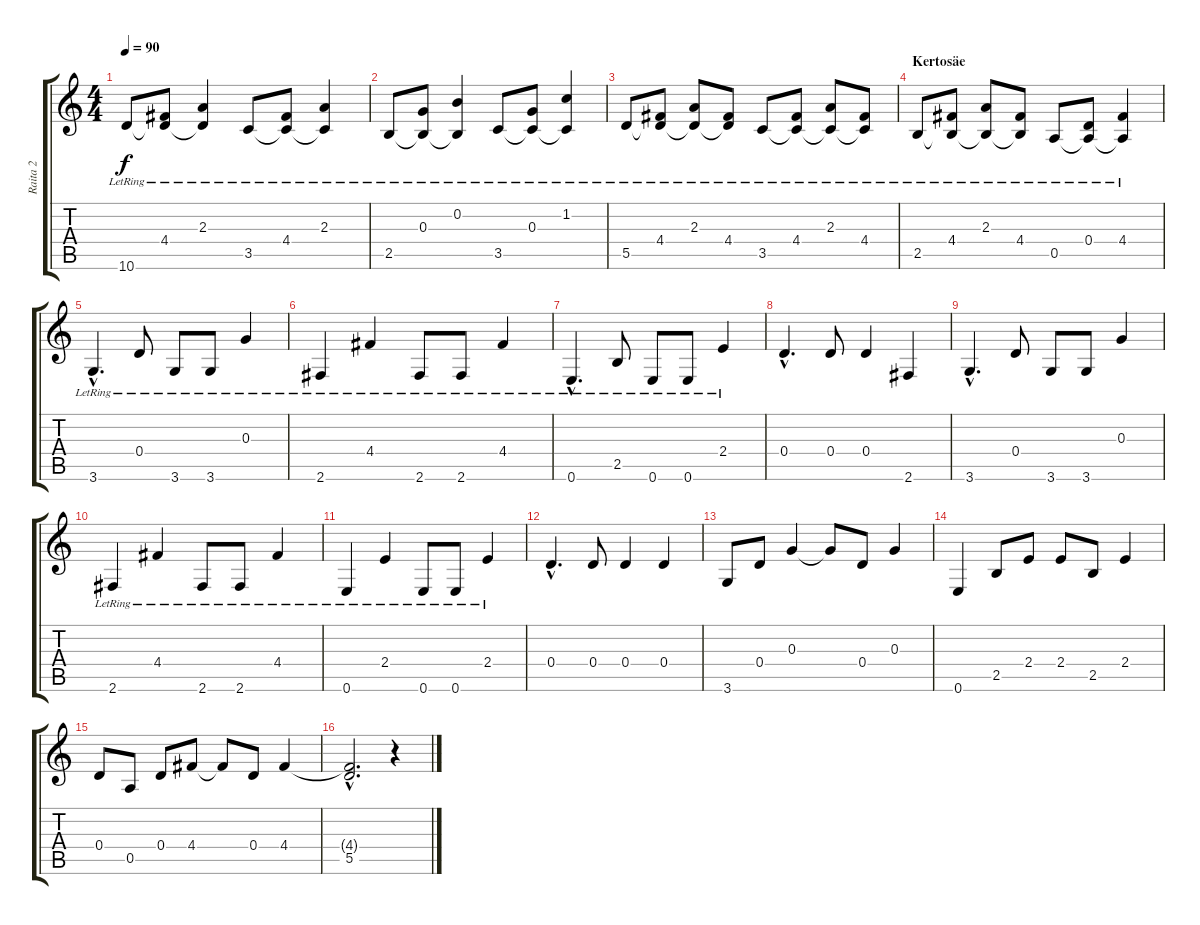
\track ("Raita 2" "Raita 2") {instrument acousticguitarsteel}
\staff {score tabs}
\tuning (E4 B3 G3 D3 A2 E2) {hide}
\ts (4 4)
\tempo 90
\clef g2
\ks c
10.6{lr}.8{dy f} (4.4{lr} 10.6{t}).8 (2.3{lr} 10.6{t}).4 3.5{lr}.8 (4.4{lr} 3.5{t}).8 (2.3{lr} 3.5{t}).4 |
2.5{lr}.8 (0.3{lr} 2.5{t}).8 (0.2{lr} 2.5{t}).4 3.5{lr}.8 (0.3{lr} 3.5{t}).8 (1.2{lr} 3.5{t}).4 |
5.5{lr}.8 (4.4{lr} 5.5{t}).8 (2.3{lr} 5.5{t}).8 (4.4{lr} 5.5{t}).8 3.5{lr}.8 (4.4{lr} 3.5{t}).8 (2.3{lr} 3.5{t}).8 (4.4{lr} 3.5{t}).8 |
\section ("" "Kertosäe")
2.5{lr}.8 (4.4{lr} 2.5{t}).8 (2.3{lr} 2.5{t}).8 (4.4{lr} 2.5{t}).8 0.5{lr}.8 (0.4{lr} 0.5{t}).8 (4.4{lr} 0.5{t}).4 |
3.6{hac lr}.4{d} 0.4{lr}.8 3.6{lr}.8 3.6{lr}.8 0.3{lr}.4 |
2.6{lr}.4 4.4{lr}.4 2.6{lr}.8 2.6{lr}.8 4.4{lr}.4 |
0.6{hac lr}.4{d} 2.5{lr}.8 0.6{lr}.8 0.6{lr}.8 2.4{lr}.4 |
0.4{hac}.4{d} 0.4.8 0.4.4 2.6.4 |
3.6{hac}.4{d} 0.4.8 3.6.8 3.6.8 0.3.4 |
2.6{lr}.4 4.4{lr}.4 2.6{lr}.8 2.6{lr}.8 4.4{lr}.4 |
0.6{lr}.4 2.4{lr}.4 0.6{lr}.8 0.6{lr}.8 2.4{lr}.4 |
0.4{hac}.4{d} 0.4.8 0.4.4 0.4.4 |
3.6.8 0.4.8 0.3.4 0.3{t}.8 0.4.8 0.3.4 |
0.6.4 2.5.8 2.4.8 2.4.8 2.5.8 2.4.4 |
0.4.8 0.5.8 0.4.8 4.4.8 4.4{t}.8 0.4.8 4.4.4 |
(4.4{hac t} 5.5{hac}).2{d} r.4
